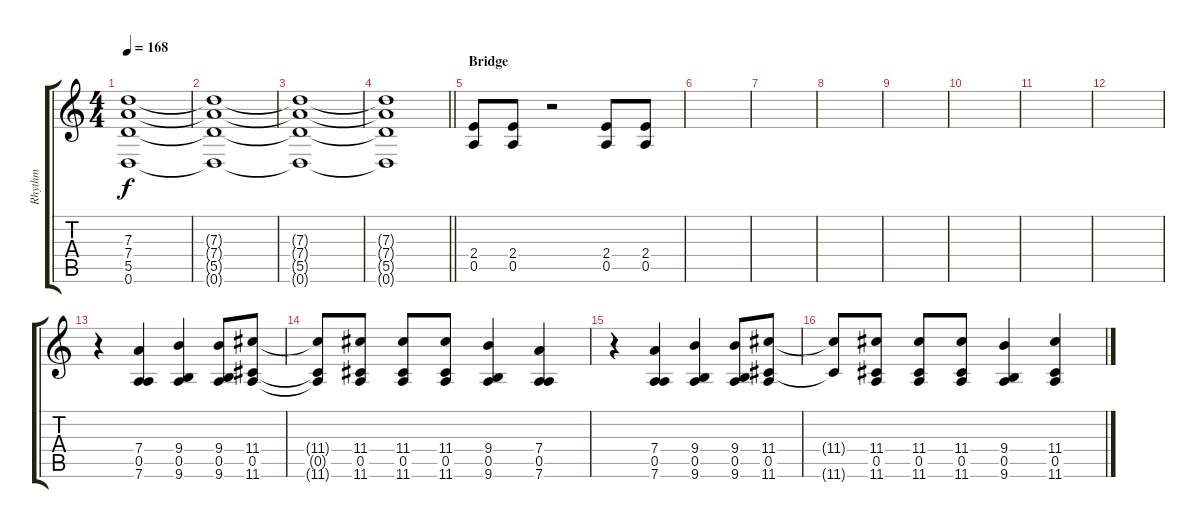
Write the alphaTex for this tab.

\track ("Rhythm" "Rhythm") {instrument distortionguitar}
\staff {score tabs}
\tuning (E4 B3 G3 D3 A2 D2) {hide}
\ts (4 4)
\tempo 168
\clef g2
\ks c
(7.3 7.4 5.5 0.6).1{dy f} |
(7.3{t} 7.4{t} 5.5{t} 0.6{t}).1 |
(7.3{t} 7.4{t} 5.5{t} 0.6{t}).1 |
\barLineRight lightlight
(7.3{t} 7.4{t} 5.5{t} 0.6{t}).1 |
\section ("" "Bridge")
(2.4 0.5).8 (2.4 0.5).8 r.2 (2.4 0.5).8 (2.4 0.5).8 |
|
|
|
|
|
|
|
r.4{volume 8 instrument overdrivenguitar} (7.4 0.5 7.6).4 (9.4 0.5 9.6).4 (9.4 0.5 9.6).8 (11.4 0.5 11.6).8 |
(11.4{t} 0.5{t} 11.6{t}).8 (11.4 0.5 11.6).8 (11.4 0.5 11.6).8 (11.4 0.5 11.6).8 (9.4 0.5 9.6).4 (7.4 0.5 7.6).4 |
r.4 (7.4 0.5 7.6).4 (9.4 0.5 9.6).4 (9.4 0.5 9.6).8 (11.4 0.5 11.6).8 |
(11.4{t} 11.6{t}).8 (11.4 0.5 11.6).8 (11.4 0.5 11.6).8 (11.4 0.5 11.6).8 (9.4 0.5 9.6).4 (11.4 0.5 11.6).4
